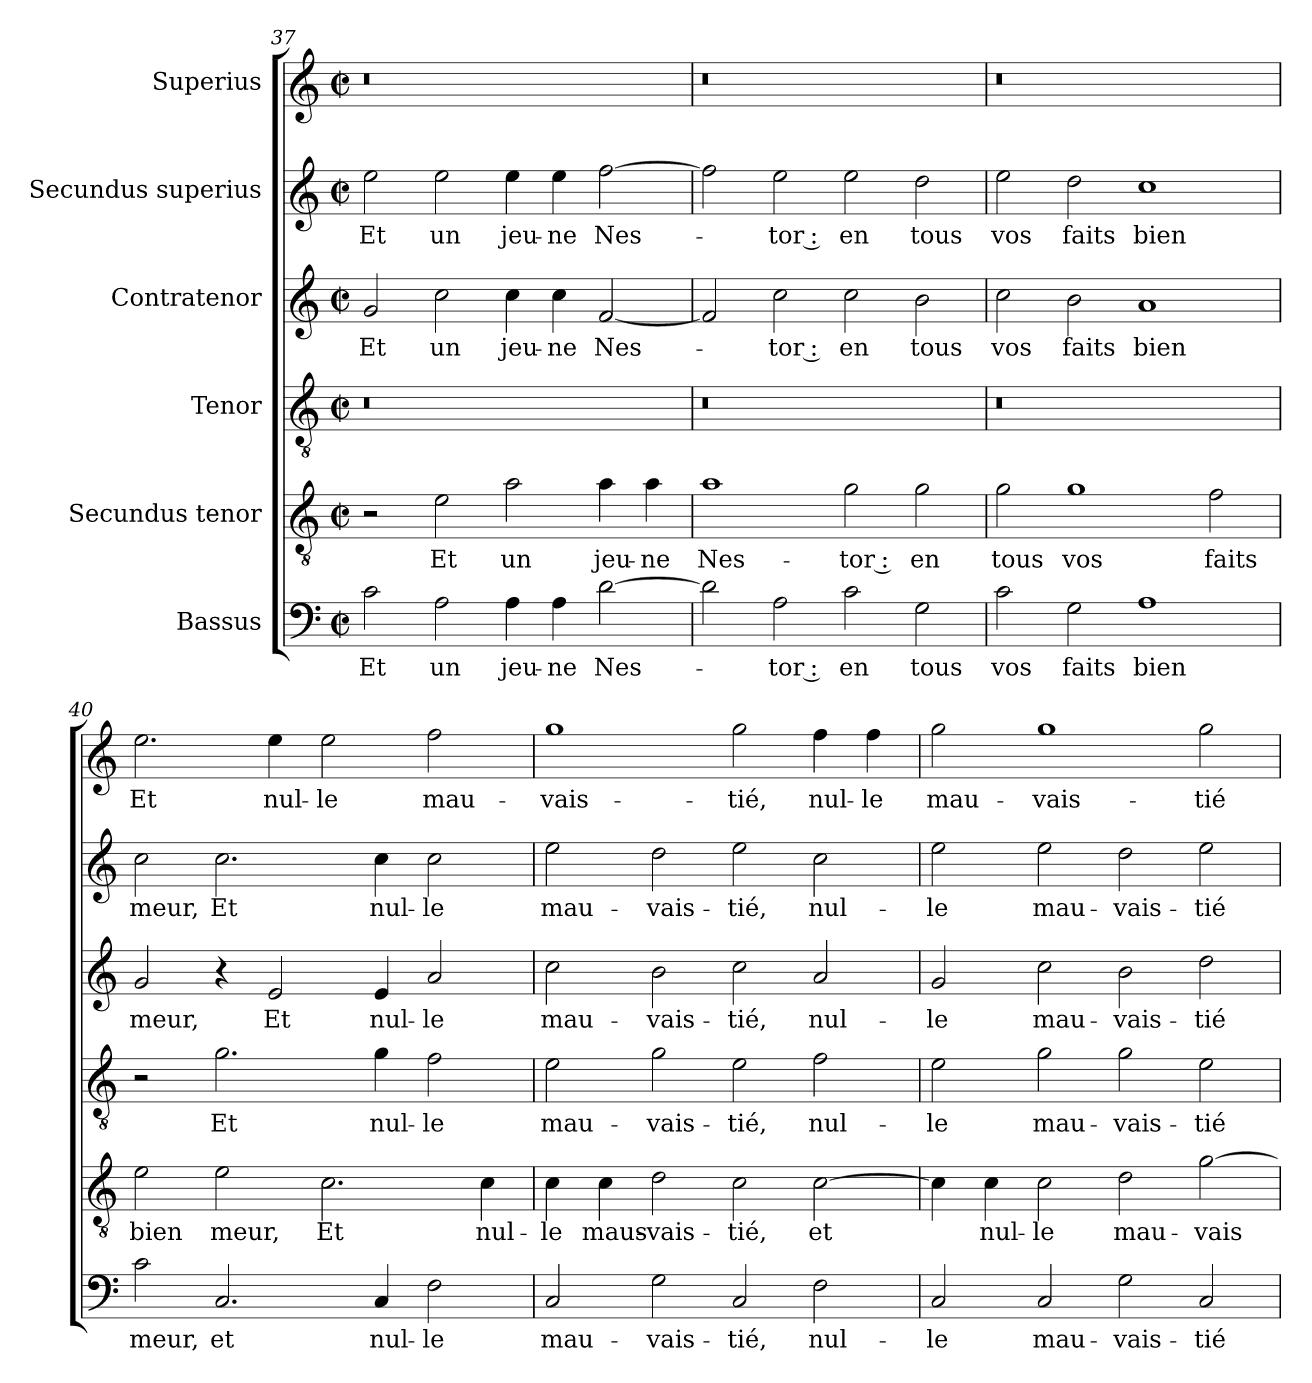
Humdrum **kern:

**kern	**text	**kern	**text	**kern	**text	**kern	**text	**kern	**text	**kern	**text
*part6	*part6	*part5	*part5	*part4	*part4	*part3	*part3	*part2	*part2	*part1	*part1
*staff6	*staff6	*staff5	*staff5	*staff4	*staff4	*staff3	*staff3	*staff2	*staff2	*staff1	*staff1
*I"Bassus	*	*I"Secundus tenor	*	*I"Tenor	*	*I"Contratenor	*	*I"Secundus superius	*	*I"Superius	*
*clefF4	*	*clefGv2	*	*clefGv2	*	*clefG2	*	*clefG2	*	*clefG2	*
*k[]	*	*k[]	*	*k[]	*	*k[]	*	*k[]	*	*k[]	*
*C:	*	*C:	*	*C:	*	*C:	*	*C:	*	*C:	*
*M2/2	*	*M2/2	*	*M2/2	*	*M2/2	*	*M2/2	*	*M2/2	*
*met(c|)	*	*met(c|)	*	*met(c|)	*	*met(c|)	*	*met(c|)	*	*met(c|)	*
=37	=37	=37	=37	=37	=37	=37	=37	=37	=37	=37	=37
!	!	!	!	!LO:N:vis=0	!	!	!	!	!	!LO:N:vis=0	!
2c\	Et	2r	.	1r	.	2g/	Et	2ee\	Et	1r	.
2A\	un	2e\	Et	.	.	2cc\	un	2ee\	un	.	.
4A\	jeu-	2a\	un	1ryy	.	4cc\	jeu-	4ee\	jeu-	1ryy	.
4A\	-ne	.	.	.	.	4cc\	-ne	4ee\	-ne	.	.
[2d\	Nes-	4a\	jeu-	.	.	[2f/	Nes-	[2ff\	Nes-	.	.
.	.	4a\	-ne	.	.	.	.	.	.	.	.
!!LO:LB:g=z
=38	=38	=38	=38	=38	=38	=38	=38	=38	=38	=38	=38
!	!	!	!	!LO:N:vis=0	!	!	!	!	!	!LO:N:vis=0	!
2d\]	.	1a\	Nes-	1r	.	2f/]	.	2ff\]	.	1r	.
2A\	-tor :	.	.	.	.	2cc\	-tor :	2ee\	-tor :	.	.
2c\	en	2g\	-tor :	1ryy	.	2cc\	en	2ee\	en	1ryy	.
2G\	tous	2g\	en	.	.	2b\	tous	2dd\	tous	.	.
=39	=39	=39	=39	=39	=39	=39	=39	=39	=39	=39	=39
!	!	!	!	!LO:N:vis=0	!	!	!	!	!	!LO:N:vis=0	!
2c\	vos	2g\	tous	1r	.	2cc\	vos	2ee\	vos	1r	.
2G\	faits	1g\	vos	.	.	2b\	faits	2dd\	faits	.	.
1A\	bien	.	.	1ryy	.	1a/	bien	1cc\	bien	1ryy	.
.	.	2f\	faits	.	.	.	.	.	.	.	.
=40	=40	=40	=40	=40	=40	=40	=40	=40	=40	=40	=40
2c\	meur,	2e\	bien	2r	.	2g/	meur,	2cc\	meur,	2.ee\	Et
2.C/	et	2e\	meur,	2.g\	Et	4r	.	2.cc\	Et	.	.
.	.	.	.	.	.	2e/	Et	.	.	4ee\	nul-
.	.	2.c\	Et	.	.	.	.	.	.	2ee\	-le
4C/	nul-	.	.	4g\	nul-	4e/	nul-	4cc\	nul-	.	.
2F\	-le	.	.	2f\	-le	2a/	-le	2cc\	-le	2ff\	mau-
.	.	4c\	nul-	.	.	.	.	.	.	.	.
=41	=41	=41	=41	=41	=41	=41	=41	=41	=41	=41	=41
2C/	mau-	4c\	-le	2e\	mau-	2cc\	mau-	2ee\	mau-	1gg\	-vais-
.	.	4c\	maus-	.	.	.	.	.	.	.	.
2G\	-vais-	2d\	-vais-	2g\	-vais-	2b\	-vais-	2dd\	-vais-	.	.
2C/	-tié,	2c\	-tié,	2e\	-tié,	2cc\	-tié,	2ee\	-tié,	2gg\	-tié,
2F\	nul-	[2c\	et	2f\	nul-	2a/	nul-	2cc\	nul-	4ff\	nul-
.	.	.	.	.	.	.	.	.	.	4ff\	-le
=42	=42	=42	=42	=42	=42	=42	=42	=42	=42	=42	=42
2C/	-le	4c\]	.	2e\	-le	2g/	-le	2ee\	-le	2gg\	mau-
.	.	4c\	nul-	.	.	.	.	.	.	.	.
2C/	mau-	2c\	-le	2g\	mau-	2cc\	mau-	2ee\	mau-	1gg\	-vais-
2G\	-vais-	2d\	mau-	2g\	-vais-	2b\	-vais-	2dd\	-vais-	.	.
2C/	-tié	[2g\	-vais-	2e\	-tié	2dd\	-tié	2ee\	-tié	2gg\	-tié
=	=	=	=	=	=	=	=	=	=	=	=
*-	*-	*-	*-	*-	*-	*-	*-	*-	*-	*-	*-
